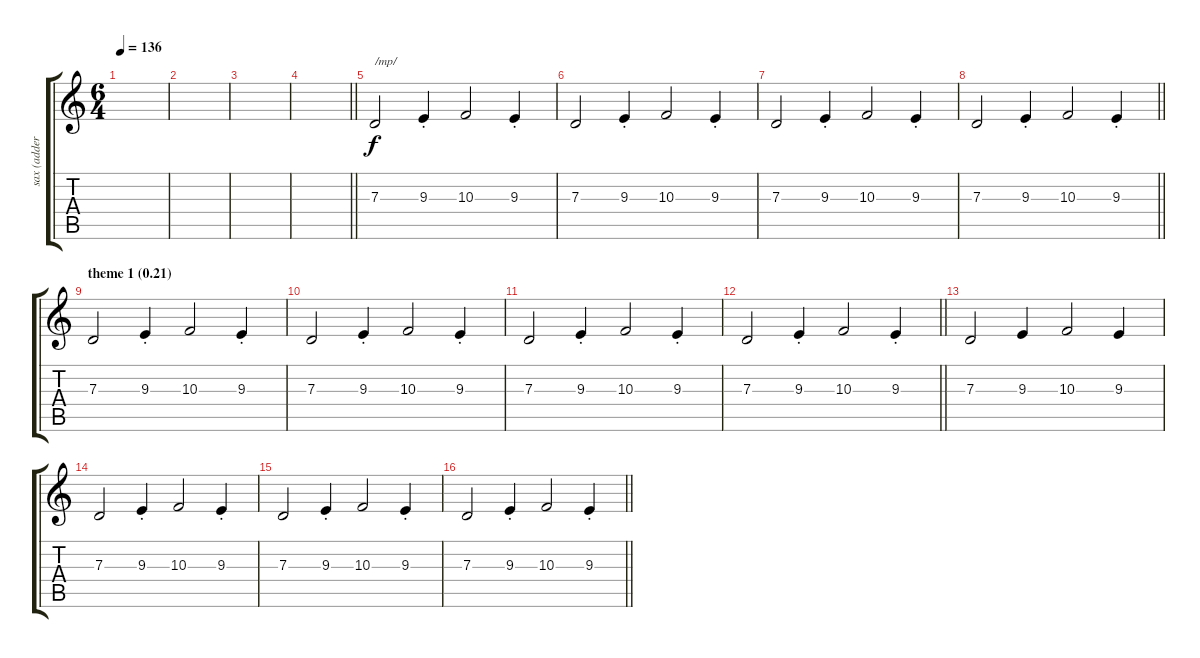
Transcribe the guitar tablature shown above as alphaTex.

\track ("sax (adderley)" "sax (adder") {instrument altosax}
\staff {score tabs}
\tuning (E4 B3 G3 D3 A2 E2) {hide}
\ts (6 4)
\tempo 136
\clef g2
\ks c
|
|
|
\barLineRight lightlight
|
7.3.2{txt "/mp/"} 9.3{st}.4 10.3.2 9.3{st}.4 |
7.3.2 9.3{st}.4 10.3.2 9.3{st}.4 |
7.3.2 9.3{st}.4 10.3.2 9.3{st}.4 |
\barLineRight lightlight
7.3.2 9.3{st}.4 10.3.2 9.3{st}.4 |
\section ("" "theme 1 (0.21)")
7.3.2 9.3{st}.4 10.3.2 9.3{st}.4 |
7.3.2 9.3{st}.4 10.3.2 9.3{st}.4 |
7.3.2 9.3{st}.4 10.3.2 9.3{st}.4 |
\barLineRight lightlight
7.3.2 9.3{st}.4 10.3.2 9.3{st}.4 |
7.3.2 9.3.4 10.3.2 9.3.4 |
7.3.2 9.3{st}.4 10.3.2 9.3{st}.4 |
7.3.2 9.3{st}.4 10.3.2 9.3{st}.4 |
\barLineRight lightlight
7.3.2 9.3{st}.4 10.3.2 9.3{st}.4
